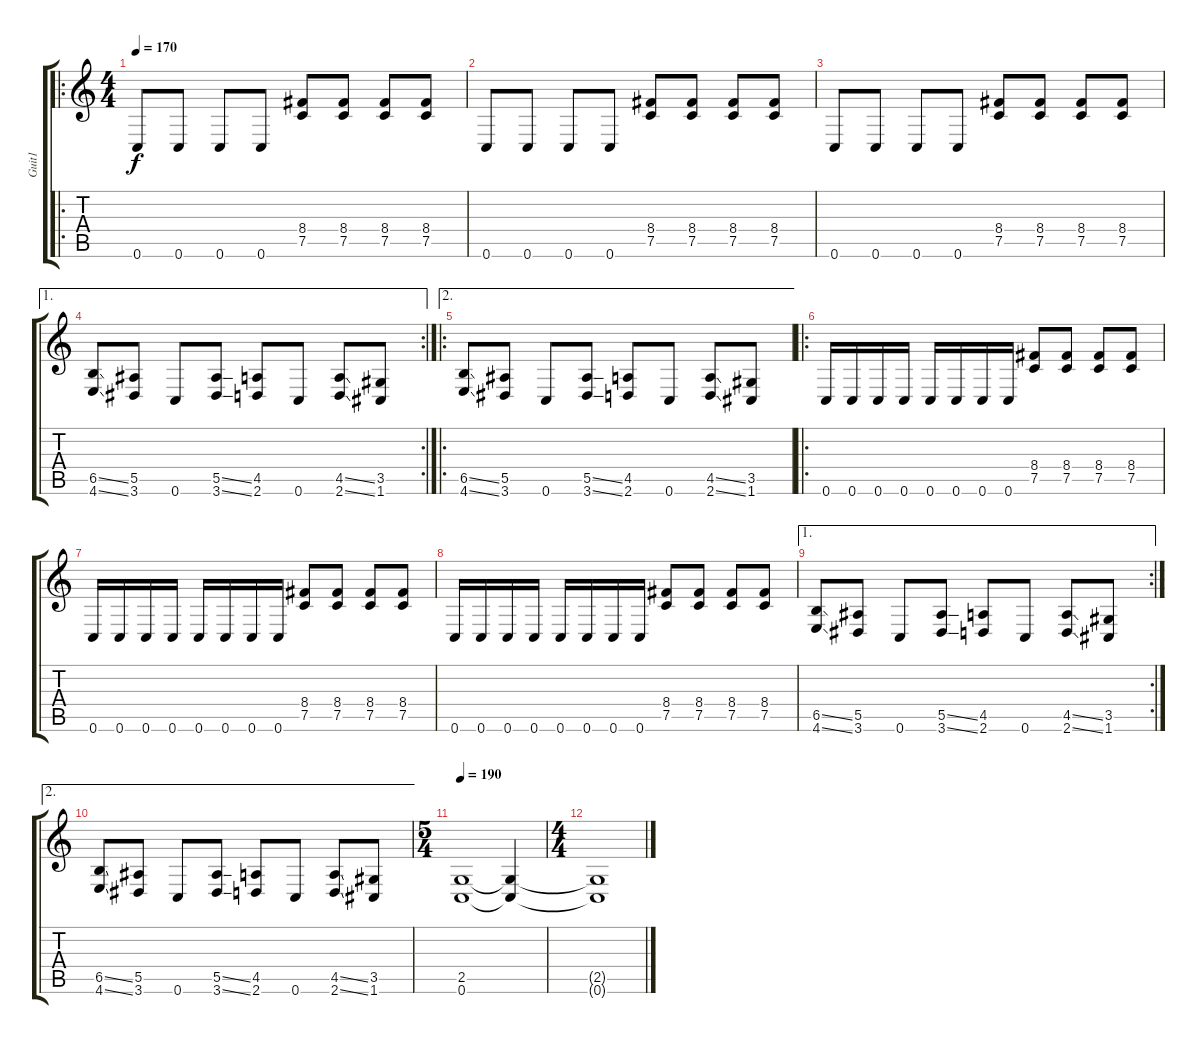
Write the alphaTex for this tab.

\track ("Guit1" "Guit1") {instrument distortionguitar}
\staff {score tabs}
\tuning (C4 G3 Eb3 Bb2 F2 C2) {hide}
\ro
\ts (4 4)
\tempo 170
\clef g2
\ks c
0.6.8{dy f instrument distortionguitar} 0.6.8 0.6.8 0.6.8 (8.4 7.5).8 (8.4 7.5).8 (8.4 7.5).8 (8.4 7.5).8 |
0.6.8 0.6.8 0.6.8 0.6.8 (8.4 7.5).8 (8.4 7.5).8 (8.4 7.5).8 (8.4 7.5).8 |
0.6.8 0.6.8 0.6.8 0.6.8 (8.4 7.5).8 (8.4 7.5).8 (8.4 7.5).8 (8.4 7.5).8 |
\ae 1
\rc 2
(6.5{ss} 4.6{ss}).8 (5.5 3.6).8 0.6.8 (5.5{ss} 3.6{ss}).8 (4.5 2.6).8 0.6.8 (4.5{ss} 2.6{ss}).8 (3.5 1.6).8 |
\ae 2
\ro
(6.5{ss} 4.6{ss}).8 (5.5 3.6).8 0.6.8 (5.5{ss} 3.6{ss}).8 (4.5 2.6).8 0.6.8 (4.5{ss} 2.6{ss}).8 (3.5 1.6).8 |
\ro
0.6.16 0.6.16 0.6.16 0.6.16 0.6.16 0.6.16 0.6.16 0.6.16 (8.4 7.5).8 (8.4 7.5).8 (8.4 7.5).8 (8.4 7.5).8 |
0.6.16 0.6.16 0.6.16 0.6.16 0.6.16 0.6.16 0.6.16 0.6.16 (8.4 7.5).8 (8.4 7.5).8 (8.4 7.5).8 (8.4 7.5).8 |
0.6.16 0.6.16 0.6.16 0.6.16 0.6.16 0.6.16 0.6.16 0.6.16 (8.4 7.5).8 (8.4 7.5).8 (8.4 7.5).8 (8.4 7.5).8 |
\ae 1
\rc 2
(6.5{ss} 4.6{ss}).8 (5.5 3.6).8 0.6.8 (5.5{ss} 3.6{ss}).8 (4.5 2.6).8 0.6.8 (4.5{ss} 2.6{ss}).8 (3.5 1.6).8 |
\ae 2
(6.5{ss} 4.6{ss}).8 (5.5 3.6).8 0.6.8 (5.5{ss} 3.6{ss}).8 (4.5 2.6).8 0.6.8 (4.5{ss} 2.6{ss}).8 (3.5 1.6).8 |
\ts (5 4)
\tempo 190
(2.5 0.6).1 (2.5{t} 0.6{t}).4 |
\ts (4 4)
(2.5{t} 0.6{t}).1
